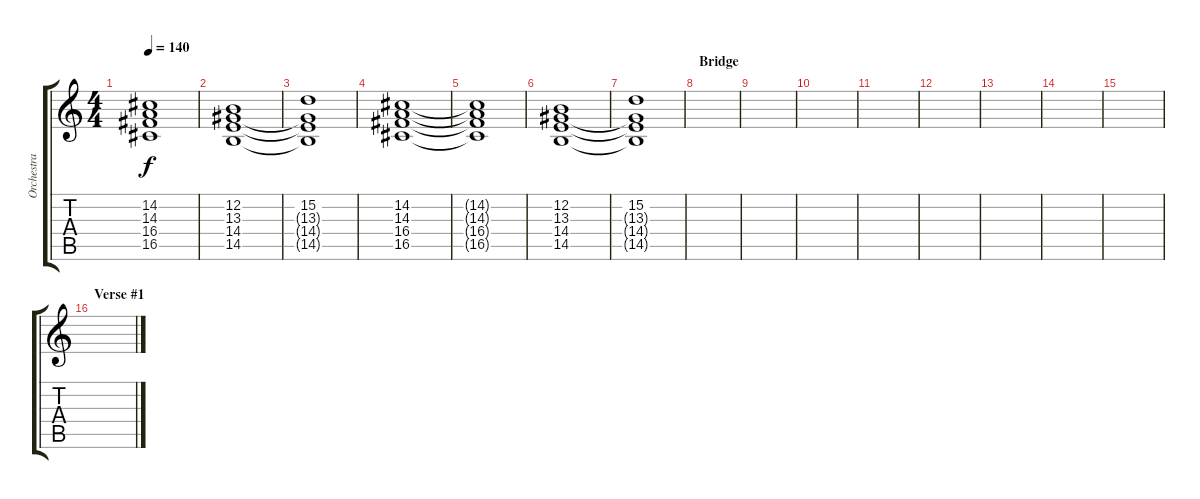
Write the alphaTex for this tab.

\track ("Orchestra - Choirs" "Orchestra ") {instrument pad4choir}
\staff {score tabs}
\tuning (E4 B3 G3 D3 A2 E2) {hide}
\ts (4 4)
\tempo 140
\clef g2
\ks c
(14.2{t} 14.3{t} 16.4{t} 16.5{t}).1{dy f} |
(12.2 13.3 14.4 14.5).1 |
(15.2 13.3{t} 14.4{t} 14.5{t}).1 |
(14.2 14.3 16.4 16.5).1 |
(14.2{t} 14.3{t} 16.4{t} 16.5{t}).1 |
(12.2 13.3 14.4 14.5).1 |
(15.2 13.3{t} 14.4{t} 14.5{t}).1 |
\section ("" "Bridge")
|
|
|
|
|
|
|
|
\section ("" "Verse #1")
